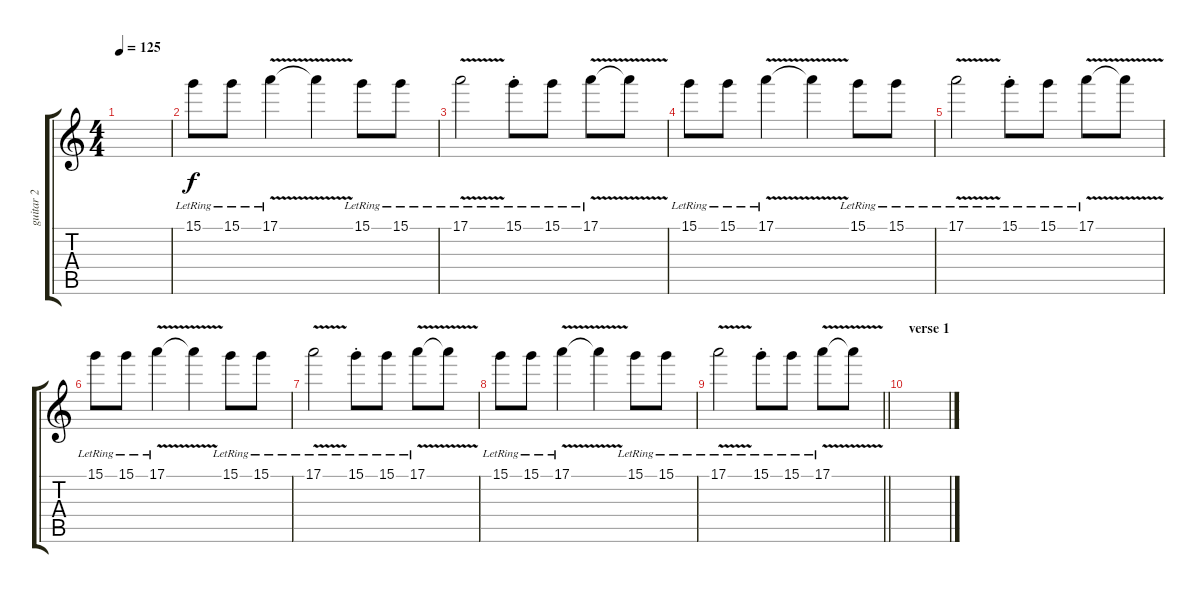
\track ("guitar 2" "guitar 2") {instrument electricguitarjazz}
\staff {score tabs}
\tuning (E4 B3 G3 D3 A2 E2) {hide}
\ts (4 4)
\tempo 125
\clef g2
\ks c
|
15.1{lr}.8 15.1{lr}.8 17.1{v lr}.4 17.1{t}.4 15.1{lr}.8 15.1{lr}.8 |
17.1{v lr}.2 15.1{st lr}.8 15.1{lr}.8 17.1{v lr}.8 17.1{t}.8 |
15.1{lr}.8 15.1{lr}.8 17.1{v lr}.4 17.1{t}.4 15.1{lr}.8 15.1{lr}.8 |
17.1{v lr}.2 15.1{st lr}.8 15.1{lr}.8 17.1{v lr}.8 17.1{t}.8 |
15.1{lr}.8 15.1{lr}.8 17.1{v lr}.4 17.1{t}.4 15.1{lr}.8 15.1{lr}.8 |
17.1{v lr}.2 15.1{st lr}.8 15.1{lr}.8 17.1{v lr}.8 17.1{t}.8 |
15.1{lr}.8 15.1{lr}.8 17.1{v lr}.4 17.1{t}.4 15.1{lr}.8 15.1{lr}.8 |
\barLineRight lightlight
17.1{v lr}.2 15.1{st lr}.8 15.1{lr}.8 17.1{v lr}.8 17.1{t}.8 |
\section ("" "verse 1")
